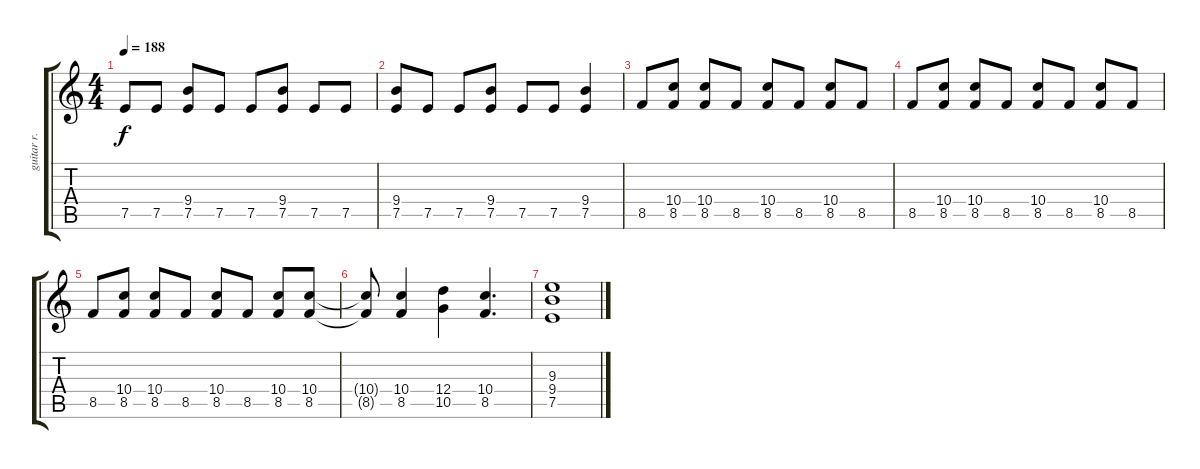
\track ("guitar r." "guitar r.") {instrument distortionguitar}
\staff {score tabs}
\tuning (E4 B3 G3 D3 A2 E2) {hide}
\ts (4 4)
\tempo 188
\clef g2
\ks c
7.5.8{dy f} 7.5.8 (9.4 7.5).8 7.5.8 7.5.8 (9.4 7.5).8 7.5.8 7.5.8 |
(9.4 7.5).8 7.5.8 7.5.8 (9.4 7.5).8 7.5.8 7.5.8 (9.4 7.5).4 |
8.5.8 (10.4 8.5).8 (10.4 8.5).8 8.5.8 (10.4 8.5).8 8.5.8 (10.4 8.5).8 8.5.8 |
8.5.8 (10.4 8.5).8 (10.4 8.5).8 8.5.8 (10.4 8.5).8 8.5.8 (10.4 8.5).8 8.5.8 |
8.5.8 (10.4 8.5).8 (10.4 8.5).8 8.5.8 (10.4 8.5).8 8.5.8 (10.4 8.5).8 (10.4 8.5).8 |
(10.4{t} 8.5{t}).8 (10.4 8.5).4 (12.4 10.5).4 (10.4 8.5).4{d} |
(9.3 9.4 7.5).1
